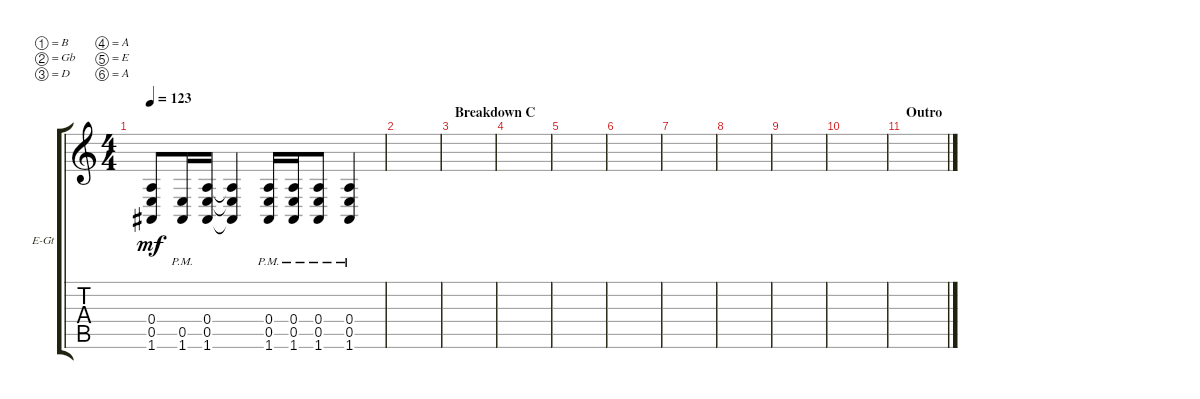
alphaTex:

\bracketExtendMode groupsimilarinstruments
\firstSystemTrackNameOrientation horizontal
\otherSystemsTrackNameOrientation horizontal
\track ("Drowned Guitar" "E-Gt") {instrument electricguitarclean}
\staff {score tabs}
\tuning (B3 Gb3 D3 A2 E2 A1)
\ts (4 4)
\tempo 123
\clef g2
\ks aminor
(1.6 0.5 0.4).8{dy mf} (1.6{pm} 0.5{pm}).16 (0.5 1.6 0.4).16 (1.6{t} 0.5{t} 0.4{t}).4 (1.6{pm} 0.5{pm} 0.4{pm}).16 (1.6{pm} 0.5{pm} 0.4{pm}).16 (1.6{pm} 0.5{pm} 0.4{pm}).8 (1.6{pm} 0.5{pm} 0.4{pm}).4 |
|
\section ("" "Breakdown C")
|
|
|
|
|
|
|
|
\section ("" "Outro")
